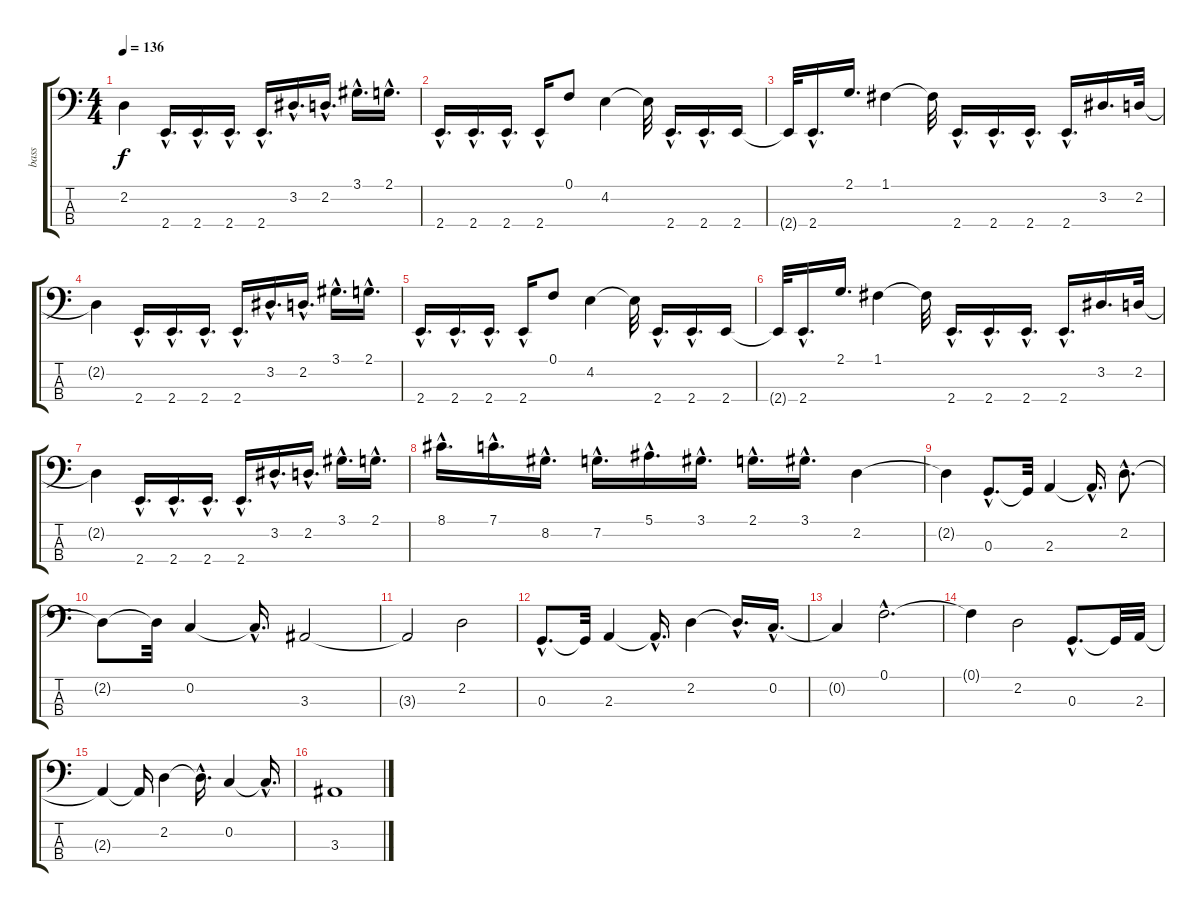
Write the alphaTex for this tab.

\track ("bass" "bass") {instrument acousticbass}
\staff {score tabs}
\tuning (F2 C2 G1 D1) {hide}
\ts (4 4)
\tempo 136
\clef f4
\ks c
2.2{t}.4{dy f} 2.4{hac}.16{d} 2.4{hac}.16{d} 2.4{hac}.16{d} 2.4{hac}.16{d} 3.2{hac}.16{d} 2.2{hac}.16{d} 3.1{hac}.16{d} 2.1{hac}.16{d} |
2.4{hac}.16{d} 2.4{hac}.16{d} 2.4{hac}.16{d} 2.4{hac}.16 0.1.8 4.2.4 4.2{t}.32 2.4{hac}.16{d} 2.4{hac}.16{d} 2.4.16 |
2.4{t}.32 2.4{hac}.16{d} 2.1.16{d} 1.1.4 1.1{t}.32 2.4{hac}.16{d} 2.4{hac}.16{d} 2.4{hac}.16{d} 2.4{hac}.16{d} 3.2.16{d} 2.2.32 |
2.2{t}.4 2.4{hac}.16{d} 2.4{hac}.16{d} 2.4{hac}.16{d} 2.4{hac}.16{d} 3.2{hac}.16{d} 2.2{hac}.16{d} 3.1{hac}.16{d} 2.1{hac}.16{d} |
2.4{hac}.16{d} 2.4{hac}.16{d} 2.4{hac}.16{d} 2.4{hac}.16 0.1.8 4.2.4 4.2{t}.32 2.4{hac}.16{d} 2.4{hac}.16{d} 2.4.16 |
2.4{t}.32 2.4{hac}.16{d} 2.1.16{d} 1.1.4 1.1{t}.32 2.4{hac}.16{d} 2.4{hac}.16{d} 2.4{hac}.16{d} 2.4{hac}.16{d} 3.2.16{d} 2.2.32 |
2.2{t}.4 2.4{hac}.16{d} 2.4{hac}.16{d} 2.4{hac}.16{d} 2.4{hac}.16{d} 3.2{hac}.16{d} 2.2{hac}.16{d} 3.1{hac}.16{d} 2.1{hac}.16{d} |
8.1{hac}.16{d} 7.1{hac}.16{d} 8.2{hac}.16{d} 7.2{hac}.16{d} 5.1{hac}.16{d} 3.1{hac}.16{d} 2.1{hac}.16{d} 3.1{hac}.16{d} 2.2.4 |
2.2{t}.4 0.3{hac}.8{d} 0.3{t}.32 2.3.4 2.3{hac t}.16{d} 2.2{hac}.8{d} |
2.2{t}.8 2.2{t}.32 0.2.4 0.2{hac t}.16{d} 3.3.2 |
3.3{t}.2 2.2.2 |
0.3{hac}.8{d} 0.3{t}.32 2.3.4 2.3{hac t}.16{d} 2.2.4 2.2{hac t}.16{d} 0.2{hac}.16{d} |
0.2{t}.4 0.1{hac}.2{d} |
0.1{t}.4 2.2.2 0.3{hac}.8{d} 0.3{t}.32 2.3.32 |
2.3{t}.4 2.3{t}.16 2.2.4 2.2{hac t}.16{d} 0.2.4 0.2{hac t}.16{d} |
3.3.1
